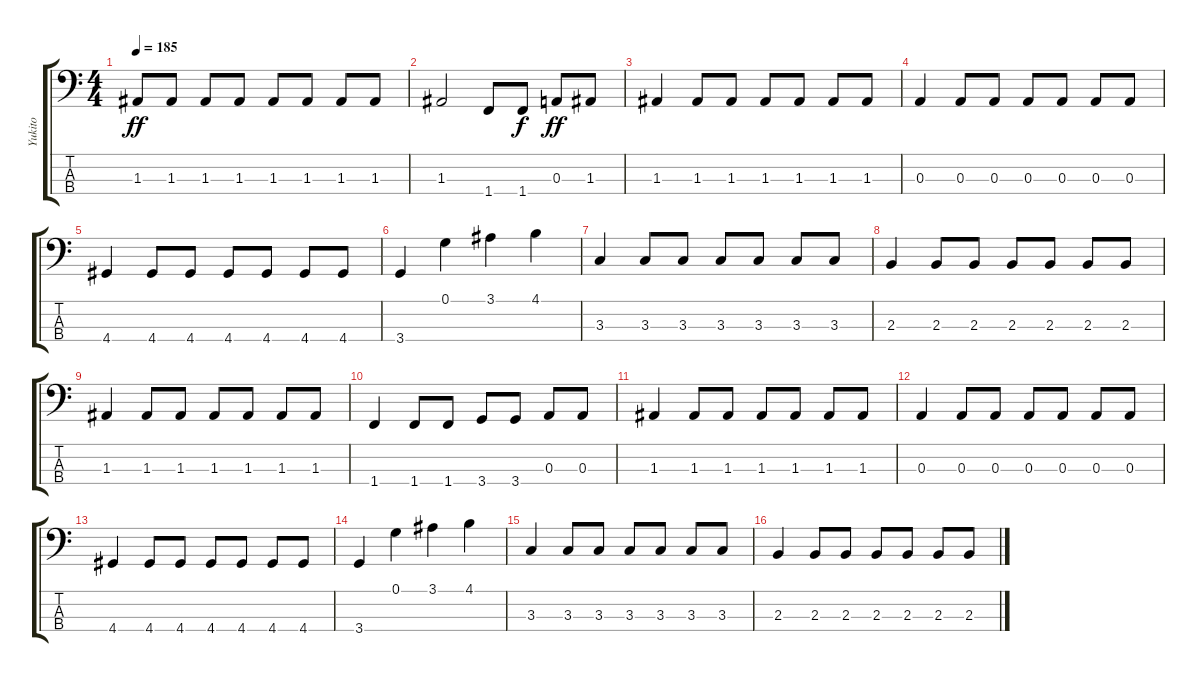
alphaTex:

\track ("Yukito" "Yukito") {instrument electricbassfinger}
\staff {score tabs}
\tuning (G2 D2 A1 E1) {hide}
\ts (4 4)
\tempo 185
\clef f4
\ks c
1.3.8{dy ff} 1.3.8 1.3.8 1.3.8 1.3.8 1.3.8 1.3.8 1.3.8 |
1.3.2 1.4.8 1.4.8{dy f} 0.3.8{dy ff} 1.3.8 |
1.3.4 1.3.8 1.3.8 1.3.8 1.3.8 1.3.8 1.3.8 |
0.3.4 0.3.8 0.3.8 0.3.8 0.3.8 0.3.8 0.3.8 |
4.4.4 4.4.8 4.4.8 4.4.8 4.4.8 4.4.8 4.4.8 |
3.4.4 0.1.4 3.1.4 4.1.4 |
3.3.4 3.3.8 3.3.8 3.3.8 3.3.8 3.3.8 3.3.8 |
2.3.4 2.3.8 2.3.8 2.3.8 2.3.8 2.3.8 2.3.8 |
1.3.4 1.3.8 1.3.8 1.3.8 1.3.8 1.3.8 1.3.8 |
1.4.4 1.4.8 1.4.8 3.4.8 3.4.8 0.3.8 0.3.8 |
1.3.4 1.3.8 1.3.8 1.3.8 1.3.8 1.3.8 1.3.8 |
0.3.4 0.3.8 0.3.8 0.3.8 0.3.8 0.3.8 0.3.8 |
4.4.4 4.4.8 4.4.8 4.4.8 4.4.8 4.4.8 4.4.8 |
3.4.4 0.1.4 3.1.4 4.1.4 |
3.3.4 3.3.8 3.3.8 3.3.8 3.3.8 3.3.8 3.3.8 |
2.3.4 2.3.8 2.3.8 2.3.8 2.3.8 2.3.8 2.3.8
